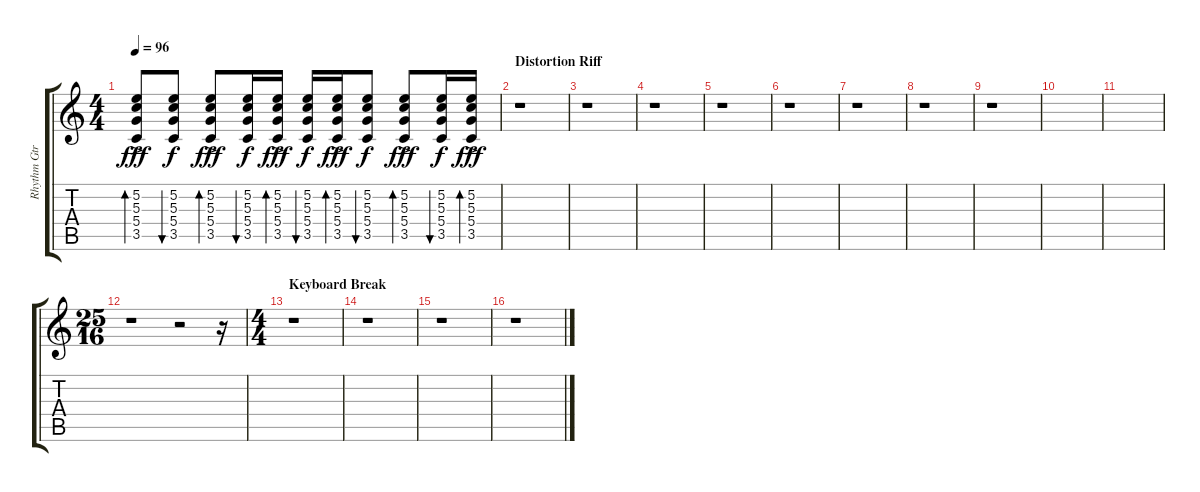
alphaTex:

\track ("Rhythm Gtr" "Rhythm Gtr") {instrument distortionguitar}
\staff {score tabs}
\tuning (E4 B3 G3 D3 A2 D2) {hide}
\ts (4 4)
\tempo 96
\clef g2
\ks c
(5.2 5.3{ac} 5.4 3.5).8{bd 30 dy fff} (5.2 5.3 5.4 3.5).8{bu 30 dy f} (5.2 5.3{ac} 5.4 3.5).8{bd 30 dy fff} (5.2 5.3 5.4 3.5).16{bu 30 dy f} (5.2 5.3{ac} 5.4 3.5).16{bd 30 dy fff} (5.2 5.3 5.4 3.5).16{bu 30 dy f} (5.2 5.3{ac} 5.4 3.5).16{bd 30 dy fff} (5.2 5.3 5.4 3.5).8{bu 30 dy f} (5.2 5.3{ac} 5.4 3.5).8{bd 30 dy fff} (5.2 5.3 5.4 3.5).16{bu 30 dy f} (5.2 5.3{ac} 5.4 3.5).16{bd 30 dy fff} |
\section ("" "Distortion Riff")
r.1 |
r.1 |
r.1 |
r.1 |
r.1 |
r.1 |
r.1 |
r.1 |
|
|
\ts (25 16)
r.1 r.2 r.16 |
\ts (4 4)
\section ("" "Keyboard Break")
r.1 |
r.1 |
r.1 |
r.1
